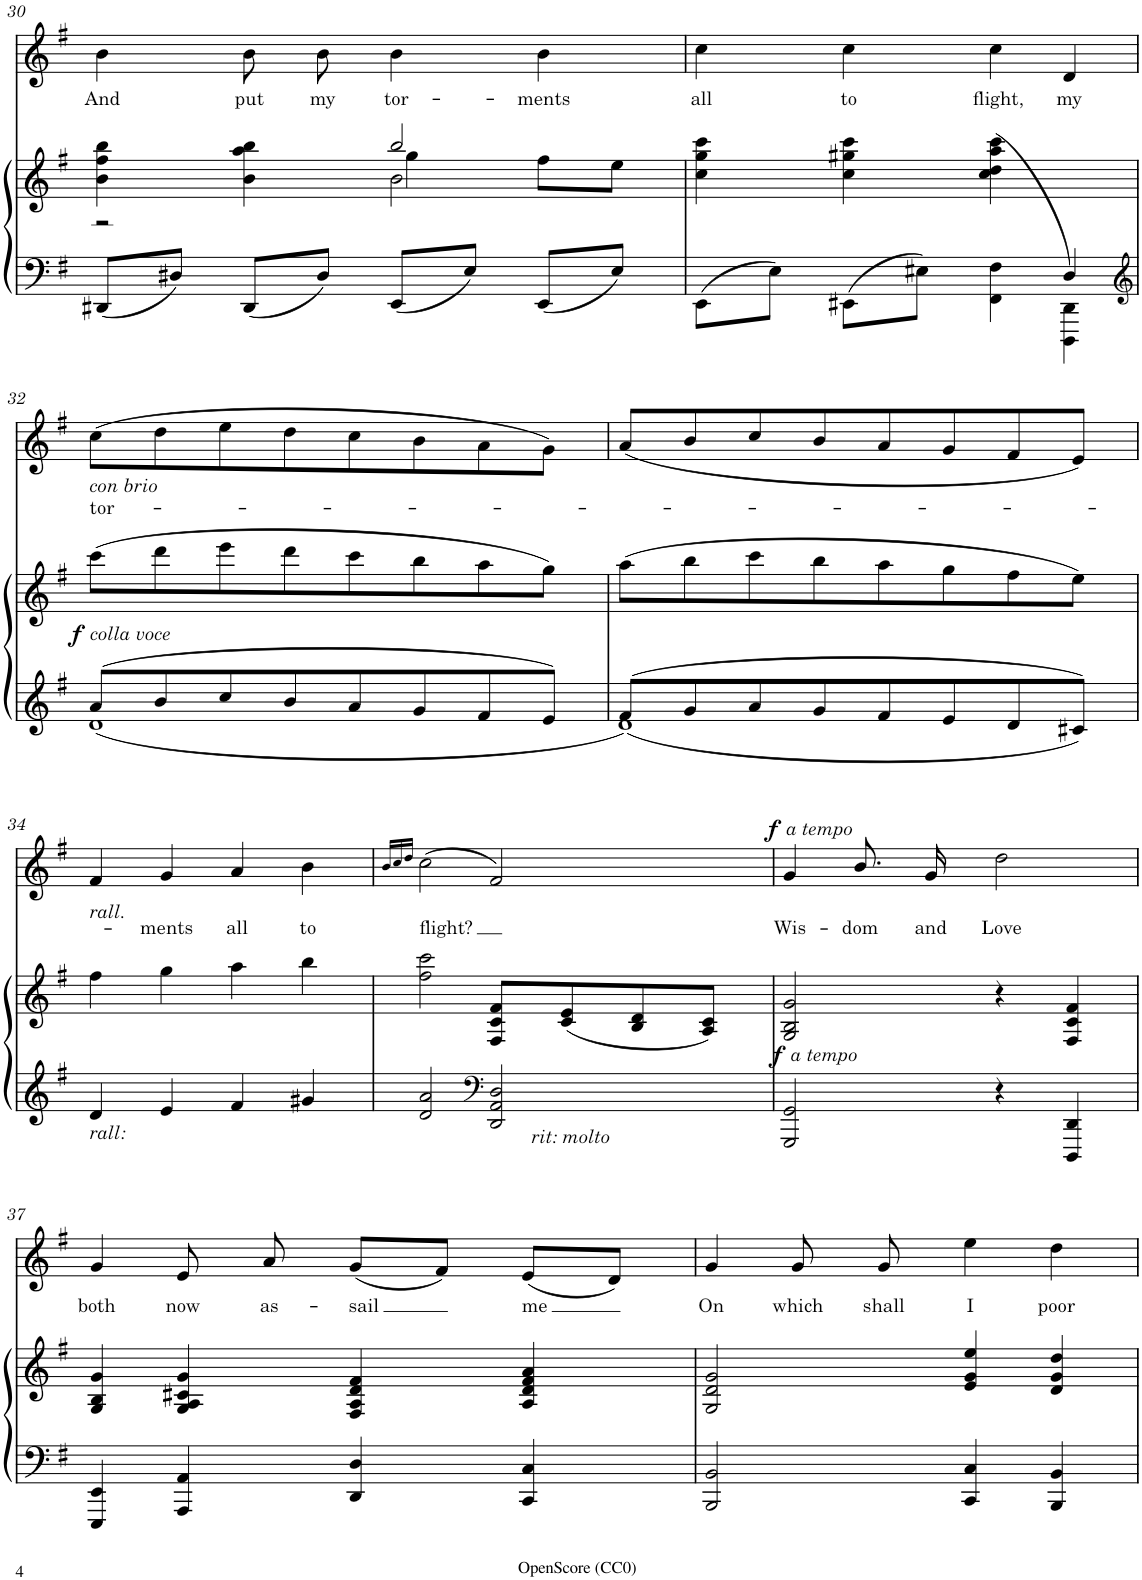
**kern	**kern	**dynam	**kern	**text	**dynam
*part2	*part2	*part2	*part1	*part1	*part1
*staff3	*staff2	*staff2/3	*staff1	*staff1	*staff1
*I"Piano	*	*	*I"Voice	*	*
*I'Pno	*	*	*	*	*
!!LO:PB:g=z
*clefF4	*clefG2	*	*clefG2	*	*
*k[f#]	*k[f#]	*	*k[f#]	*	*
*M4/4	*M4/4	*	*M4/4	*	*
*met(c)	*met(c)	*	*met(c)	*	*
=30	=30	=30	=30	=30	=30
*	*^	*	*	*	*
*	*	*^	*	*	*	*
!	!	!	!	!	!	!LO:LY:b	!
8DD#X/L	4b\ 4ff#\ 4bb\	2ryy	2r	.	4b\	And	.
8D#X/J	.	.	.	.	.	.	.
!	!	!	!	!	!	!LO:LY:b	!
8DD#/L	4b\ 4aa\ 4bb\	.	.	.	8b\	put	.
!	!	!	!	!	!	!LO:LY:b	!
8D#/J	.	.	.	.	8b\	my	.
!	!	!	!	!	!	!LO:LY:b	!
8EE/L	2bb/	4gg\	2b\	.	4b\	tor-	.
8E/J	.	.	.	.	.	.	.
!	!	!	!	!	!	!LO:LY:b	!
8EE/L	.	8ff#\L	.	.	4b\	-ments	.
8E/J	.	8ee\J	.	.	.	.	.
*	*	*v	*v	*	*	*	*
=31	=31	=31	=31	=31	=31	=31
*^	*	*	*	*	*	*
!	!	!	!	!	!	!LO:LY:b	!
*	*	*v	*v	*	*	*	*
2.ryy	8EE\L	4cc\ 4gg\ 4ccc\	.	4cc\	all	.
.	8E\J	.	.	.	.	.
!	!	!	!	!	!LO:LY:b	!
.	8EE#X\L	4cc\ 4gg#X\ 4ccc\	.	4cc\	to	.
.	8E#X\J	.	.	.	.	.
!	!	!	!	!	!LO:LY:b	!
.	4FF#\ 4F#\	(4cc\ 4dd\ 4aa\ 4ccc\	.	4cc\	flight,	.
!	!	!	!	!	!LO:LY:b	!
4D/)	4DDD\ 4DD\	4ryy	.	4d/	my	.
!!LO:LB:g=z
=32	=32	=32	=32	=32	=32	=32
*clefG2	*	*	*	*	*	*
!	!	!	!	!LO:TX:b:i:t=con brio	!	!
!	!	!	!LO:DY:b	!	!LO:LY:b	!
!	!	!	!LO:DY:n=1:b	!	!	!
8a/L	1d	(8ccc\L	f other-dynamics	(8cc\L	tor-	.
8b/	.	8ddd\	.	8dd\	.	.
8cc/	.	8eee\	.	8ee\	.	.
8b/	.	8ddd\	.	8dd\	.	.
8a/	.	8ccc\	.	8cc\	.	.
8g/	.	8bb\	.	8b\	.	.
8f#/	.	8aa\	.	8a\	.	.
8e/J	.	8gg\J)	.	8g\J)	.	.
=33	=33	=33	=33	=33	=33	=33
8f#/L	1d	(8aa\L	.	(8a/L	.	.
8g/	.	8bb\	.	8b/	.	.
8a/	.	8ccc\	.	8cc/	.	.
8g/	.	8bb\	.	8b/	.	.
8f#/	.	8aa\	.	8a/	.	.
8e/	.	8gg\	.	8g/	.	.
8d/	.	8ff#\	.	8f#/	.	.
8c#X/J	.	8ee\J)	.	8e/J)	.	.
*v	*v	*	*	*	*	*
!!LO:LB:g=z
=34	=34	=34	=34	=34	=34
!	!	!	!LO:TX:b:i:t=rall.	!	!
!LO:TX:b:i:t=rall&colon;	!	!	!	!	!
4d/	4ff#\	.	4f#/	.	.
!	!	!	!	!LO:LY:b	!
4e/	4gg\	.	4g/	-ments	.
!	!	!	!	!LO:LY:b	!
4f#/	4aa\	.	4a/	all	.
!	!	!	!	!LO:LY:b	!
4g#X/	4bb\	.	4b\	to	.
=35	=35	=35	=35	=35	=35
.	.	.	16qb/LL	.	.
.	.	.	16qcc/	.	.
.	.	.	16qdd/JJ	.	.
!	!	!	!	!LO:LY:b	!
2d/ 2a/	2ff#\ 2ccc\	.	(2cc\	flight?	.
*clefF4	*	*	*	*	*
!LO:TX:b:i:t=rit&colon; molto	!	!	!	!	!
2DD/ 2AA/ 2D/	8F#/ 8c/ 8f#/L	.	2f#/)	.	.
.	(8c/ 8e/	.	.	.	.
.	8B/ 8d/	.	.	.	.
.	8A/ 8c/J)	.	.	.	.
=36	=36	=36	=36	=36	=36
!	!	!LO:DY:b	!	!LO:LY:b	!
!	!	!LO:DY:n=1:b	!	!	!LO:DY:a
!	!	!	!	!	!LO:DY:n=1:a
2GGG/ 2GG/	2G/ 2B/ 2g/	f other-dynamics	4g/	Wis-	f other-dynamics
!	!	!	!	!LO:LY:b	!
.	.	.	8.b/	-dom	.
!	!	!	!	!LO:LY:b	!
.	.	.	16g/	and	.
!	!	!	!	!LO:LY:b	!
4r	4r	.	2dd\	Love	.
4DDD/ 4DD/	4F#/ 4c/ 4f#/	.	.	.	.
!!LO:LB:g=z
=37	=37	=37	=37	=37	=37
!	!	!	!	!LO:LY:b	!
4EEE/ 4EE/	4G/ 4B/ 4g/	.	4g/	both	.
!	!	!	!	!LO:LY:b	!
4AAA/ 4AA/	4G/ 4A/ 4c#X/ 4g/	.	8e/	now	.
!	!	!	!	!LO:LY:b	!
.	.	.	8a/	as-	.
!	!	!	!	!LO:LY:b	!
4DD/ 4D/	4F#/ 4A/ 4d/ 4f#/	.	(8g/L	-sail	.
.	.	.	8f#/J)	.	.
!	!	!	!	!LO:LY:b	!
4CC/ 4C/	4A/ 4d/ 4f#/ 4a/	.	(8e/L	me	.
.	.	.	8d/J)	.	.
=38	=38	=38	=38	=38	=38
!	!	!	!	!LO:LY:b	!
2BBB/ 2BB/	2G/ 2d/ 2g/	.	4g/	On	.
!	!	!	!	!LO:LY:b	!
.	.	.	8g/	which	.
!	!	!	!	!LO:LY:b	!
.	.	.	8g/	shall	.
!	!	!	!	!LO:LY:b	!
4CC/ 4C/	4e/ 4g/ 4ee/	.	4ee\	I	.
!	!	!	!	!LO:LY:b	!
4BBB/ 4BB/	4d/ 4g/ 4dd/	.	4dd\	poor	.
=	=	=	=	=	=
*-	*-	*-	*-	*-	*-
